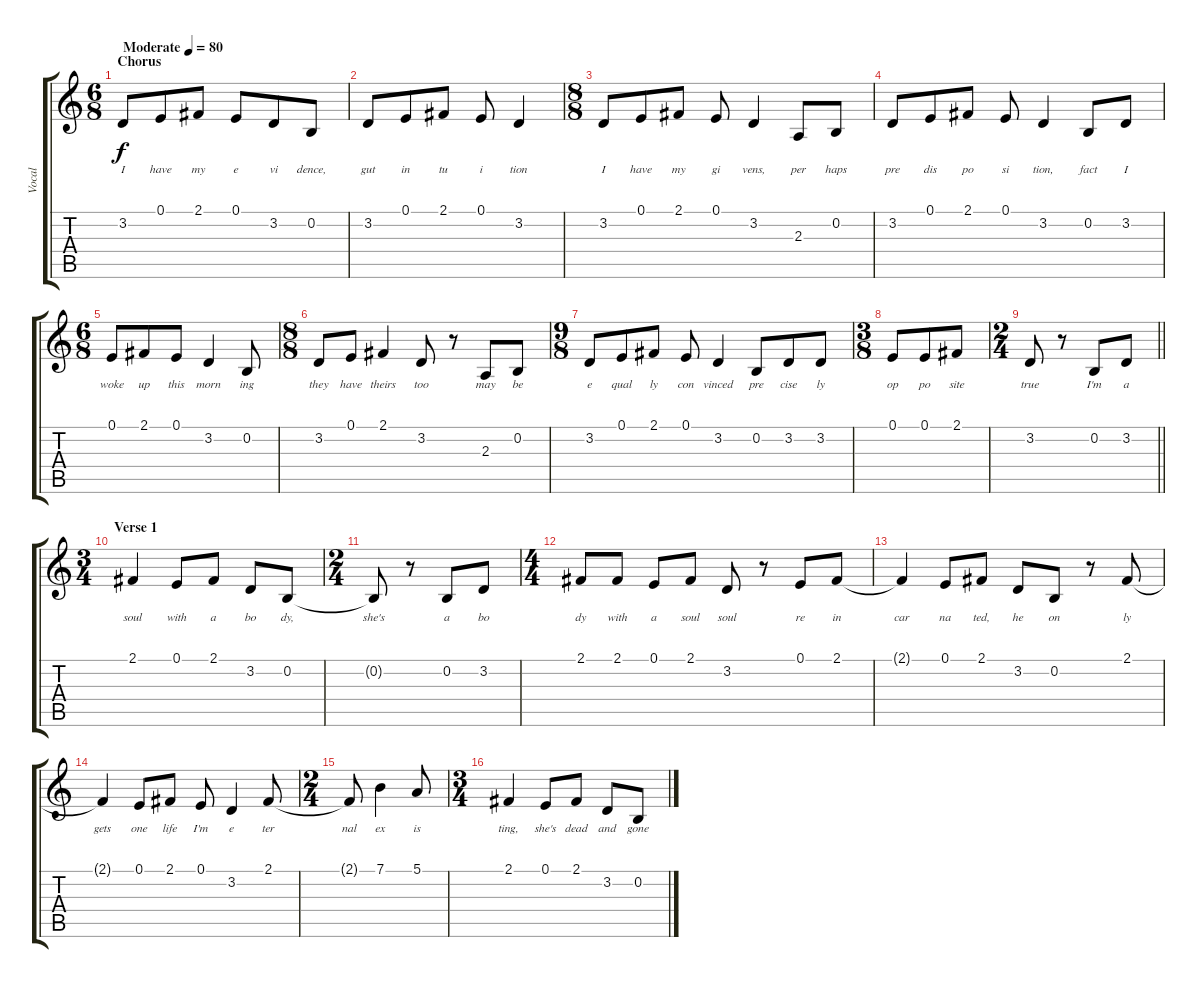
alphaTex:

\track ("Vocal" "Vocal") {instrument acousticgrandpiano}
\staff {score tabs}
\tuning (E4 B3 G3 D3 A2 E2) {hide}
\ts (6 8)
\section ("" "Chorus")
\tempo (80 "Moderate")
\clef g2
\ks c
3.2.8{lyrics (0 "I") lyrics (1 "") lyrics (2 "") lyrics (3 "") lyrics (4 "") dy f instrument acousticgrandpiano} 0.1.8{lyrics (0 "have") lyrics (1 "") lyrics (2 "") lyrics (3 "") lyrics (4 "")} 2.1.8{lyrics (0 "my") lyrics (1 "") lyrics (2 "") lyrics (3 "") lyrics (4 "")} 0.1.8{lyrics (0 "e") lyrics (1 "") lyrics (2 "") lyrics (3 "") lyrics (4 "")} 3.2.8{lyrics (0 "vi") lyrics (1 "") lyrics (2 "") lyrics (3 "") lyrics (4 "")} 0.2.8{lyrics (0 "dence,") lyrics (1 "") lyrics (2 "") lyrics (3 "") lyrics (4 "")} |
3.2.8{lyrics (0 "gut") lyrics (1 "") lyrics (2 "") lyrics (3 "") lyrics (4 "")} 0.1.8{lyrics (0 "in") lyrics (1 "") lyrics (2 "") lyrics (3 "") lyrics (4 "")} 2.1.8{lyrics (0 "tu") lyrics (1 "") lyrics (2 "") lyrics (3 "") lyrics (4 "")} 0.1.8{lyrics (0 "i") lyrics (1 "") lyrics (2 "") lyrics (3 "") lyrics (4 "")} 3.2.4{lyrics (0 "tion") lyrics (1 "") lyrics (2 "") lyrics (3 "") lyrics (4 "")} |
\ts (8 8)
3.2.8{lyrics (0 "I") lyrics (1 "") lyrics (2 "") lyrics (3 "") lyrics (4 "")} 0.1.8{lyrics (0 "have") lyrics (1 "") lyrics (2 "") lyrics (3 "") lyrics (4 "")} 2.1.8{lyrics (0 "my") lyrics (1 "") lyrics (2 "") lyrics (3 "") lyrics (4 "")} 0.1.8{lyrics (0 "gi") lyrics (1 "") lyrics (2 "") lyrics (3 "") lyrics (4 "")} 3.2.4{lyrics (0 "vens,") lyrics (1 "") lyrics (2 "") lyrics (3 "") lyrics (4 "")} 2.3.8{lyrics (0 "per") lyrics (1 "") lyrics (2 "") lyrics (3 "") lyrics (4 "")} 0.2.8{lyrics (0 "haps") lyrics (1 "") lyrics (2 "") lyrics (3 "") lyrics (4 "")} |
3.2.8{lyrics (0 "pre") lyrics (1 "") lyrics (2 "") lyrics (3 "") lyrics (4 "")} 0.1.8{lyrics (0 "dis") lyrics (1 "") lyrics (2 "") lyrics (3 "") lyrics (4 "")} 2.1.8{lyrics (0 "po") lyrics (1 "") lyrics (2 "") lyrics (3 "") lyrics (4 "")} 0.1.8{lyrics (0 "si") lyrics (1 "") lyrics (2 "") lyrics (3 "") lyrics (4 "")} 3.2.4{lyrics (0 "tion,") lyrics (1 "") lyrics (2 "") lyrics (3 "") lyrics (4 "")} 0.2.8{lyrics (0 "fact") lyrics (1 "") lyrics (2 "") lyrics (3 "") lyrics (4 "")} 3.2.8{lyrics (0 "I") lyrics (1 "") lyrics (2 "") lyrics (3 "") lyrics (4 "")} |
\ts (6 8)
0.1.8{lyrics (0 "woke") lyrics (1 "") lyrics (2 "") lyrics (3 "") lyrics (4 "")} 2.1.8{lyrics (0 "up") lyrics (1 "") lyrics (2 "") lyrics (3 "") lyrics (4 "")} 0.1.8{lyrics (0 "this") lyrics (1 "") lyrics (2 "") lyrics (3 "") lyrics (4 "")} 3.2.4{lyrics (0 "morn") lyrics (1 "") lyrics (2 "") lyrics (3 "") lyrics (4 "")} 0.2.8{lyrics (0 "ing") lyrics (1 "") lyrics (2 "") lyrics (3 "") lyrics (4 "")} |
\ts (8 8)
3.2.8{lyrics (0 "they") lyrics (1 "") lyrics (2 "") lyrics (3 "") lyrics (4 "")} 0.1.8{lyrics (0 "have") lyrics (1 "") lyrics (2 "") lyrics (3 "") lyrics (4 "")} 2.1.4{lyrics (0 "theirs") lyrics (1 "") lyrics (2 "") lyrics (3 "") lyrics (4 "")} 3.2.8{lyrics (0 "too") lyrics (1 "") lyrics (2 "") lyrics (3 "") lyrics (4 "")} r.8 2.3.8{lyrics (0 "may") lyrics (1 "") lyrics (2 "") lyrics (3 "") lyrics (4 "")} 0.2.8{lyrics (0 "be") lyrics (1 "") lyrics (2 "") lyrics (3 "") lyrics (4 "")} |
\ts (9 8)
3.2.8{lyrics (0 "e") lyrics (1 "") lyrics (2 "") lyrics (3 "") lyrics (4 "")} 0.1.8{lyrics (0 "qual") lyrics (1 "") lyrics (2 "") lyrics (3 "") lyrics (4 "")} 2.1.8{lyrics (0 "ly") lyrics (1 "") lyrics (2 "") lyrics (3 "") lyrics (4 "")} 0.1.8{lyrics (0 "con") lyrics (1 "") lyrics (2 "") lyrics (3 "") lyrics (4 "")} 3.2.4{lyrics (0 "vinced") lyrics (1 "") lyrics (2 "") lyrics (3 "") lyrics (4 "")} 0.2.8{lyrics (0 "pre") lyrics (1 "") lyrics (2 "") lyrics (3 "") lyrics (4 "")} 3.2.8{lyrics (0 "cise") lyrics (1 "") lyrics (2 "") lyrics (3 "") lyrics (4 "")} 3.2.8{lyrics (0 "ly") lyrics (1 "") lyrics (2 "") lyrics (3 "") lyrics (4 "")} |
\ts (3 8)
0.1.8{lyrics (0 "op") lyrics (1 "") lyrics (2 "") lyrics (3 "") lyrics (4 "")} 0.1.8{lyrics (0 "po") lyrics (1 "") lyrics (2 "") lyrics (3 "") lyrics (4 "")} 2.1.8{lyrics (0 "site") lyrics (1 "") lyrics (2 "") lyrics (3 "") lyrics (4 "")} |
\ts (2 4)
\barLineRight lightlight
3.2.8{lyrics (0 "true") lyrics (1 "") lyrics (2 "") lyrics (3 "") lyrics (4 "")} r.8 0.2.8{lyrics (0 "I'm") lyrics (1 "") lyrics (2 "") lyrics (3 "") lyrics (4 "")} 3.2.8{lyrics (0 "a") lyrics (1 "") lyrics (2 "") lyrics (3 "") lyrics (4 "")} |
\ts (3 4)
\section ("" "Verse 1")
2.1.4{lyrics (0 "soul") lyrics (1 "") lyrics (2 "") lyrics (3 "") lyrics (4 "")} 0.1.8{lyrics (0 "with") lyrics (1 "") lyrics (2 "") lyrics (3 "") lyrics (4 "")} 2.1.8{lyrics (0 "a") lyrics (1 "") lyrics (2 "") lyrics (3 "") lyrics (4 "")} 3.2.8{lyrics (0 "bo") lyrics (1 "") lyrics (2 "") lyrics (3 "") lyrics (4 "")} 0.2.8{lyrics (0 "dy,") lyrics (1 "") lyrics (2 "") lyrics (3 "") lyrics (4 "")} |
\ts (2 4)
0.2{t}.8{lyrics (0 "she's") lyrics (1 "") lyrics (2 "") lyrics (3 "") lyrics (4 "")} r.8 0.2.8{lyrics (0 "a") lyrics (1 "") lyrics (2 "") lyrics (3 "") lyrics (4 "")} 3.2.8{lyrics (0 "bo") lyrics (1 "") lyrics (2 "") lyrics (3 "") lyrics (4 "")} |
\ts (4 4)
2.1.8{lyrics (0 "dy") lyrics (1 "") lyrics (2 "") lyrics (3 "") lyrics (4 "")} 2.1.8{lyrics (0 "with") lyrics (1 "") lyrics (2 "") lyrics (3 "") lyrics (4 "")} 0.1.8{lyrics (0 "a") lyrics (1 "") lyrics (2 "") lyrics (3 "") lyrics (4 "")} 2.1.8{lyrics (0 "soul") lyrics (1 "") lyrics (2 "") lyrics (3 "") lyrics (4 "")} 3.2.8{lyrics (0 "soul") lyrics (1 "") lyrics (2 "") lyrics (3 "") lyrics (4 "")} r.8 0.1.8{lyrics (0 "re") lyrics (1 "") lyrics (2 "") lyrics (3 "") lyrics (4 "")} 2.1.8{lyrics (0 "in") lyrics (1 "") lyrics (2 "") lyrics (3 "") lyrics (4 "")} |
2.1{t}.4{lyrics (0 "car") lyrics (1 "") lyrics (2 "") lyrics (3 "") lyrics (4 "")} 0.1.8{lyrics (0 "na") lyrics (1 "") lyrics (2 "") lyrics (3 "") lyrics (4 "")} 2.1.8{lyrics (0 "ted,") lyrics (1 "") lyrics (2 "") lyrics (3 "") lyrics (4 "")} 3.2.8{lyrics (0 "he") lyrics (1 "") lyrics (2 "") lyrics (3 "") lyrics (4 "")} 0.2.8{lyrics (0 "on") lyrics (1 "") lyrics (2 "") lyrics (3 "") lyrics (4 "")} r.8 2.1.8{lyrics (0 "ly") lyrics (1 "") lyrics (2 "") lyrics (3 "") lyrics (4 "")} |
2.1{t}.4{lyrics (0 "gets") lyrics (1 "") lyrics (2 "") lyrics (3 "") lyrics (4 "")} 0.1.8{lyrics (0 "one") lyrics (1 "") lyrics (2 "") lyrics (3 "") lyrics (4 "")} 2.1.8{lyrics (0 "life") lyrics (1 "") lyrics (2 "") lyrics (3 "") lyrics (4 "")} 0.1.8{lyrics (0 "I'm") lyrics (1 "") lyrics (2 "") lyrics (3 "") lyrics (4 "")} 3.2.4{lyrics (0 "e") lyrics (1 "") lyrics (2 "") lyrics (3 "") lyrics (4 "")} 2.1.8{lyrics (0 "ter") lyrics (1 "") lyrics (2 "") lyrics (3 "") lyrics (4 "")} |
\ts (2 4)
2.1{t}.8{lyrics (0 "nal") lyrics (1 "") lyrics (2 "") lyrics (3 "") lyrics (4 "")} 7.1.4{lyrics (0 "ex") lyrics (1 "") lyrics (2 "") lyrics (3 "") lyrics (4 "")} 5.1.8{lyrics (0 "is") lyrics (1 "") lyrics (2 "") lyrics (3 "") lyrics (4 "")} |
\ts (3 4)
2.1.4{lyrics (0 "ting,") lyrics (1 "") lyrics (2 "") lyrics (3 "") lyrics (4 "")} 0.1.8{lyrics (0 "she's") lyrics (1 "") lyrics (2 "") lyrics (3 "") lyrics (4 "")} 2.1.8{lyrics (0 "dead") lyrics (1 "") lyrics (2 "") lyrics (3 "") lyrics (4 "")} 3.2.8{lyrics (0 "and") lyrics (1 "") lyrics (2 "") lyrics (3 "") lyrics (4 "")} 0.2.8{lyrics (0 "gone") lyrics (1 "") lyrics (2 "") lyrics (3 "") lyrics (4 "")}
